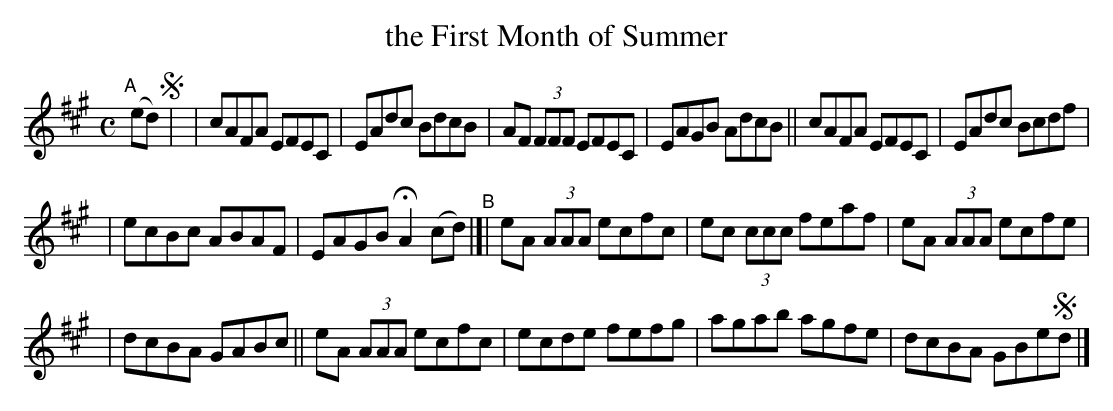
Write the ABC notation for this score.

X:1
T: the First Month of Summer
M: C
L: 1/8
K: A
"^A"[|](ed) !segno!|\
| cAFA EFEC | EAdc BdcB | AF (3FFF EFEC | EAGB AdcB || cAFA EFEC | EAdc Bcdf |
| ecBc ABAF | EAGB HA2 (cd) "^B"|[| eA (3AAA ecfc | ec (3ccc feaf | eA (3AAA ecfe |
| dcBA GABc || eA (3AAA ecfc | ecde fefg | agab agfe | dcBA GBe!segno!d |]
